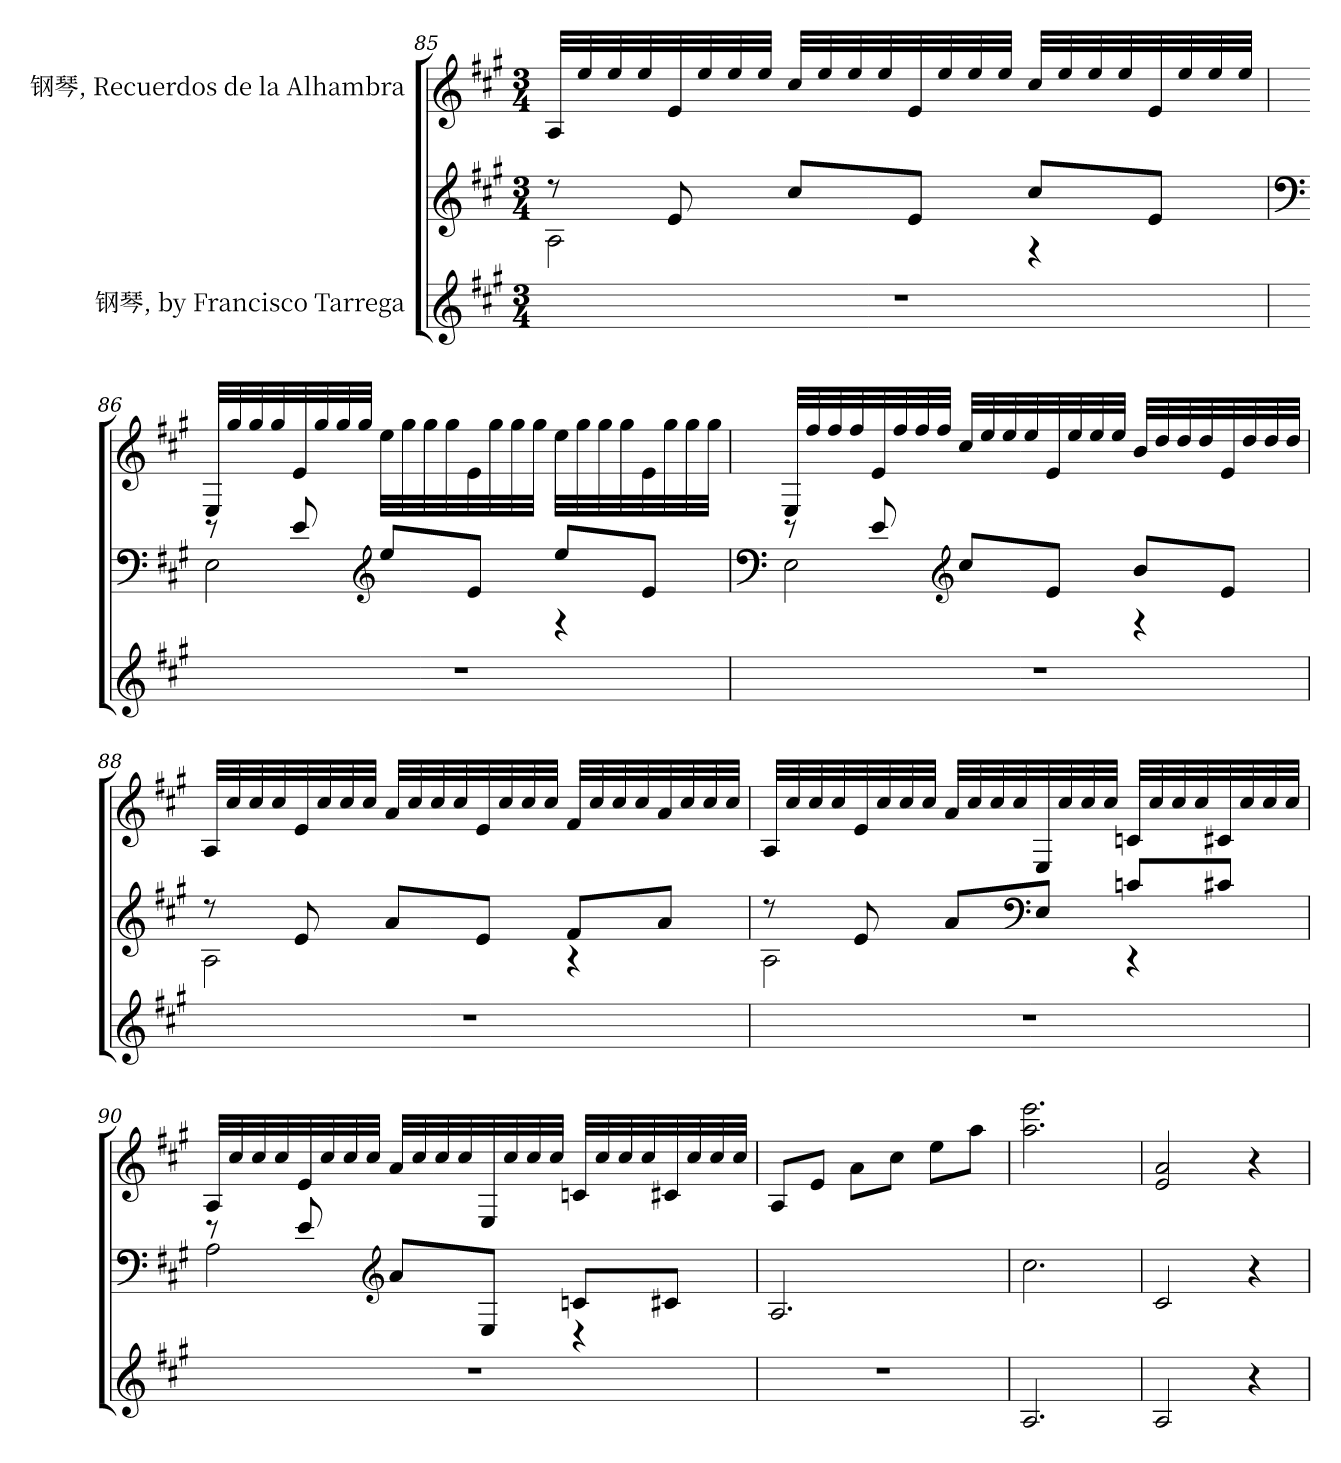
**kern	**kern	**kern
*part2	*part2	*part1
*staff3	*staff2	*staff1
*I"钢琴, by Francisco Tarrega	*	*I"钢琴, Recuerdos de la Alhambra
!!LO:PB:g=z
*clefG2	*clefG2	*clefG2
*k[f#c#g#]	*k[f#c#g#]	*k[f#c#g#]
*M3/4	*M3/4	*M3/4
=85	=85	=85
*	*^	*
2.r	8r	2A\	32A/LLL
.	.	.	32ee/
.	.	.	32ee/
.	.	.	32ee/
.	8e/	.	32e/
.	.	.	32ee/
.	.	.	32ee/
.	.	.	32ee/JJJ
.	8cc#/L	.	32cc#/LLL
.	.	.	32ee/
.	.	.	32ee/
.	.	.	32ee/
.	8e/J	.	32e/
.	.	.	32ee/
.	.	.	32ee/
.	.	.	32ee/JJJ
.	8cc#/L	4r	32cc#/LLL
.	.	.	32ee/
.	.	.	32ee/
.	.	.	32ee/
.	8e/J	.	32e/
.	.	.	32ee/
.	.	.	32ee/
.	.	.	32ee/JJJ
!!LO:LB:g=z
=86	=86	=86	=86
*	*clefF4	*	*
2.r	8r	2E\	32E/LLL
.	.	.	32gg#/
.	.	.	32gg#/
.	.	.	32gg#/
.	8e/	.	32e/
.	.	.	32gg#/
.	.	.	32gg#/
.	.	.	32gg#/JJJ
*	*clefG2	*	*
.	8ee/L	.	32ee\LLL
.	.	.	32gg#\
.	.	.	32gg#\
.	.	.	32gg#\
.	8e/J	.	32e\
.	.	.	32gg#\
.	.	.	32gg#\
.	.	.	32gg#\JJJ
.	8ee/L	4r	32ee\LLL
.	.	.	32gg#\
.	.	.	32gg#\
.	.	.	32gg#\
.	8e/J	.	32e\
.	.	.	32gg#\
.	.	.	32gg#\
.	.	.	32gg#\JJJ
!!LO:LB:g=z
=87	=87	=87	=87
*	*clefF4	*	*
2.r	8r	2E\	32E/LLL
.	.	.	32ff#/
.	.	.	32ff#/
.	.	.	32ff#/
.	8e/	.	32e/
.	.	.	32ff#/
.	.	.	32ff#/
.	.	.	32ff#/JJJ
*	*clefG2	*	*
.	8cc#/L	.	32cc#/LLL
.	.	.	32ee/
.	.	.	32ee/
.	.	.	32ee/
.	8e/J	.	32e/
.	.	.	32ee/
.	.	.	32ee/
.	.	.	32ee/JJJ
.	8b/L	4r	32b/LLL
.	.	.	32dd/
.	.	.	32dd/
.	.	.	32dd/
.	8e/J	.	32e/
.	.	.	32dd/
.	.	.	32dd/
.	.	.	32dd/JJJ
!!LO:LB:g=z
=88	=88	=88	=88
2.r	8r	2A\	32A/LLL
.	.	.	32cc#/
.	.	.	32cc#/
.	.	.	32cc#/
.	8e/	.	32e/
.	.	.	32cc#/
.	.	.	32cc#/
.	.	.	32cc#/JJJ
.	8a/L	.	32a/LLL
.	.	.	32cc#/
.	.	.	32cc#/
.	.	.	32cc#/
.	8e/J	.	32e/
.	.	.	32cc#/
.	.	.	32cc#/
.	.	.	32cc#/JJJ
.	8f#/L	4r	32f#/LLL
.	.	.	32cc#/
.	.	.	32cc#/
.	.	.	32cc#/
.	8a/J	.	32a/
.	.	.	32cc#/
.	.	.	32cc#/
.	.	.	32cc#/JJJ
!!LO:PB:g=z
=89	=89	=89	=89
*	*	*	*MM80
2.r	8r	2A\	32A/LLL
.	.	.	32cc#/
.	.	.	32cc#/
.	.	.	32cc#/
.	8e/	.	32e/
.	.	.	32cc#/
.	.	.	32cc#/
.	.	.	32cc#/JJJ
.	8a/L	.	32a/LLL
.	.	.	32cc#/
.	.	.	32cc#/
.	.	.	32cc#/
*	*clefF4	*	*
.	8E/J	.	32E/
.	.	.	32cc#/
.	.	.	32cc#/
.	.	.	32cc#/JJJ
.	8cn/L	4r	32cn/LLL
.	.	.	32cc#/
.	.	.	32cc#/
.	.	.	32cc#/
.	8c#X/J	.	32c#X/
.	.	.	32cc#/
.	.	.	32cc#/
.	.	.	32cc#/JJJ
!!LO:LB:g=z
=90	=90	=90	=90
2.r	8r	2A\	32A/LLL
.	.	.	32cc#/
.	.	.	32cc#/
.	.	.	32cc#/
.	8e/	.	32e/
.	.	.	32cc#/
.	.	.	32cc#/
.	.	.	32cc#/JJJ
*	*clefG2	*	*
.	8a/L	.	32a/LLL
.	.	.	32cc#/
.	.	.	32cc#/
.	.	.	32cc#/
.	8E/J	.	32E/
.	.	.	32cc#/
.	.	.	32cc#/
.	.	.	32cc#/JJJ
.	8cn/L	4r	32cn/LLL
.	.	.	32cc#/
.	.	.	32cc#/
.	.	.	32cc#/
.	8c#X/J	.	32c#X/
.	.	.	32cc#/
.	.	.	32cc#/
.	.	.	32cc#/JJJ
*	*v	*v	*
=91	=91	=91
2.r	2.A/	8A/L
.	.	8e/J
.	.	8a\L
.	.	8cc#\J
.	.	8ee\L
.	.	8aa\J
=92	=92	=92
*	*	*MM57
2.A/	2.cc#\	2.aa\ 2.eee\
=93	=93	=93
2A/	2c#/	2e/ 2a/
4r	4r	4r
=	=	=
*-	*-	*-
